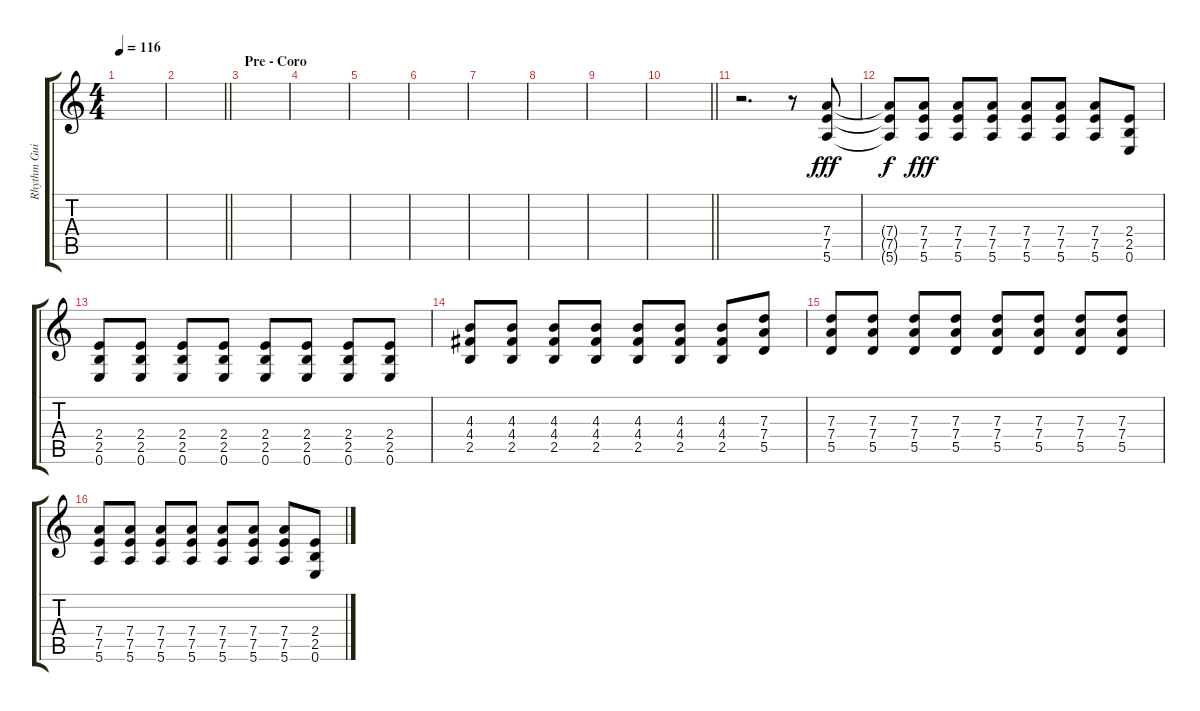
\track ("Rhythm Guitar" "Rhythm Gui") {instrument overdrivenguitar}
\staff {score tabs}
\tuning (E4 B3 G3 D3 A2 E2) {hide}
\ts (4 4)
\tempo 116
\clef g2
\ks c
|
\barLineRight lightlight
|
\section ("" "Pre - Coro")
|
|
|
|
|
|
|
\barLineRight lightlight
|
r.2{d} r.8 (7.4 7.5 5.6).8{dy fff} |
(7.4{t} 7.5{t} 5.6{t}).8{dy f} (7.4 7.5 5.6).8{dy fff} (7.4 7.5 5.6).8 (7.4 7.5 5.6).8 (7.4 7.5 5.6).8 (7.4 7.5 5.6).8 (7.4 7.5 5.6).8 (2.4 2.5 0.6).8 |
(2.4 2.5 0.6).8 (2.4 2.5 0.6).8 (2.4 2.5 0.6).8 (2.4 2.5 0.6).8 (2.4 2.5 0.6).8 (2.4 2.5 0.6).8 (2.4 2.5 0.6).8 (2.4 2.5 0.6).8 |
(4.3 4.4 2.5).8 (4.3 4.4 2.5).8 (4.3 4.4 2.5).8 (4.3 4.4 2.5).8 (4.3 4.4 2.5).8 (4.3 4.4 2.5).8 (4.3 4.4 2.5).8 (7.3 7.4 5.5).8 |
(7.3 7.4 5.5).8 (7.3 7.4 5.5).8 (7.3 7.4 5.5).8 (7.3 7.4 5.5).8 (7.3 7.4 5.5).8 (7.3 7.4 5.5).8 (7.3 7.4 5.5).8 (7.3 7.4 5.5).8 |
(7.4 7.5 5.6).8 (7.4 7.5 5.6).8 (7.4 7.5 5.6).8 (7.4 7.5 5.6).8 (7.4 7.5 5.6).8 (7.4 7.5 5.6).8 (7.4 7.5 5.6).8 (2.4 2.5 0.6).8
